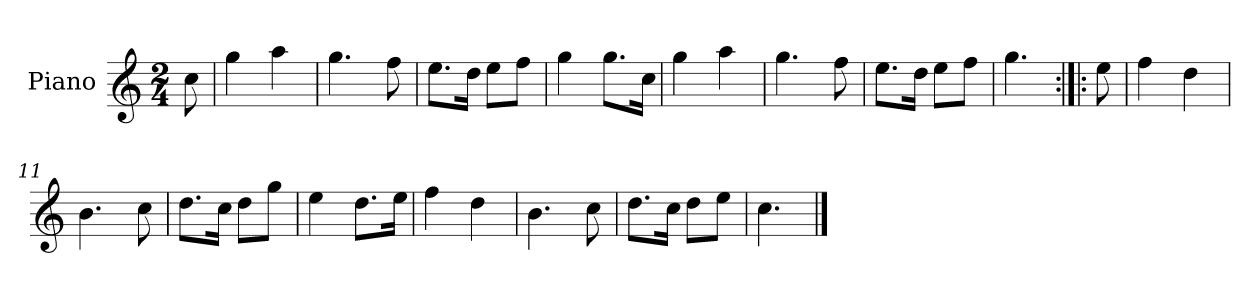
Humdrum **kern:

**kern
*part1
*staff1
*I"Piano
*I'Pno.
*clefG2
*k[]
*M2/4
=
8cc\
=1
4gg\
4aa\
=2
4.gg\
8ff\
=3
8.ee\L
16dd\Jk
8ee\L
8ff\J
=4
4gg\
8.gg\L
16cc\Jk
=5
4gg\
4aa\
=6
4.gg\
8ff\
=7
8.ee\L
16dd\Jk
8ee\L
8ff\J
=8
4.gg\
=9:|!|:
8ee\
=10
4ff\
4dd\
=11
4.b\
8cc\
=12
8.dd\L
16cc\Jk
8dd\L
8gg\J
=13
4ee\
8.dd\L
16ee\Jk
=14
4ff\
4dd\
=15
4.b\
8cc\
=16
8.dd\L
16cc\Jk
8dd\L
8ee\J
=17
4.cc\
==
*-
